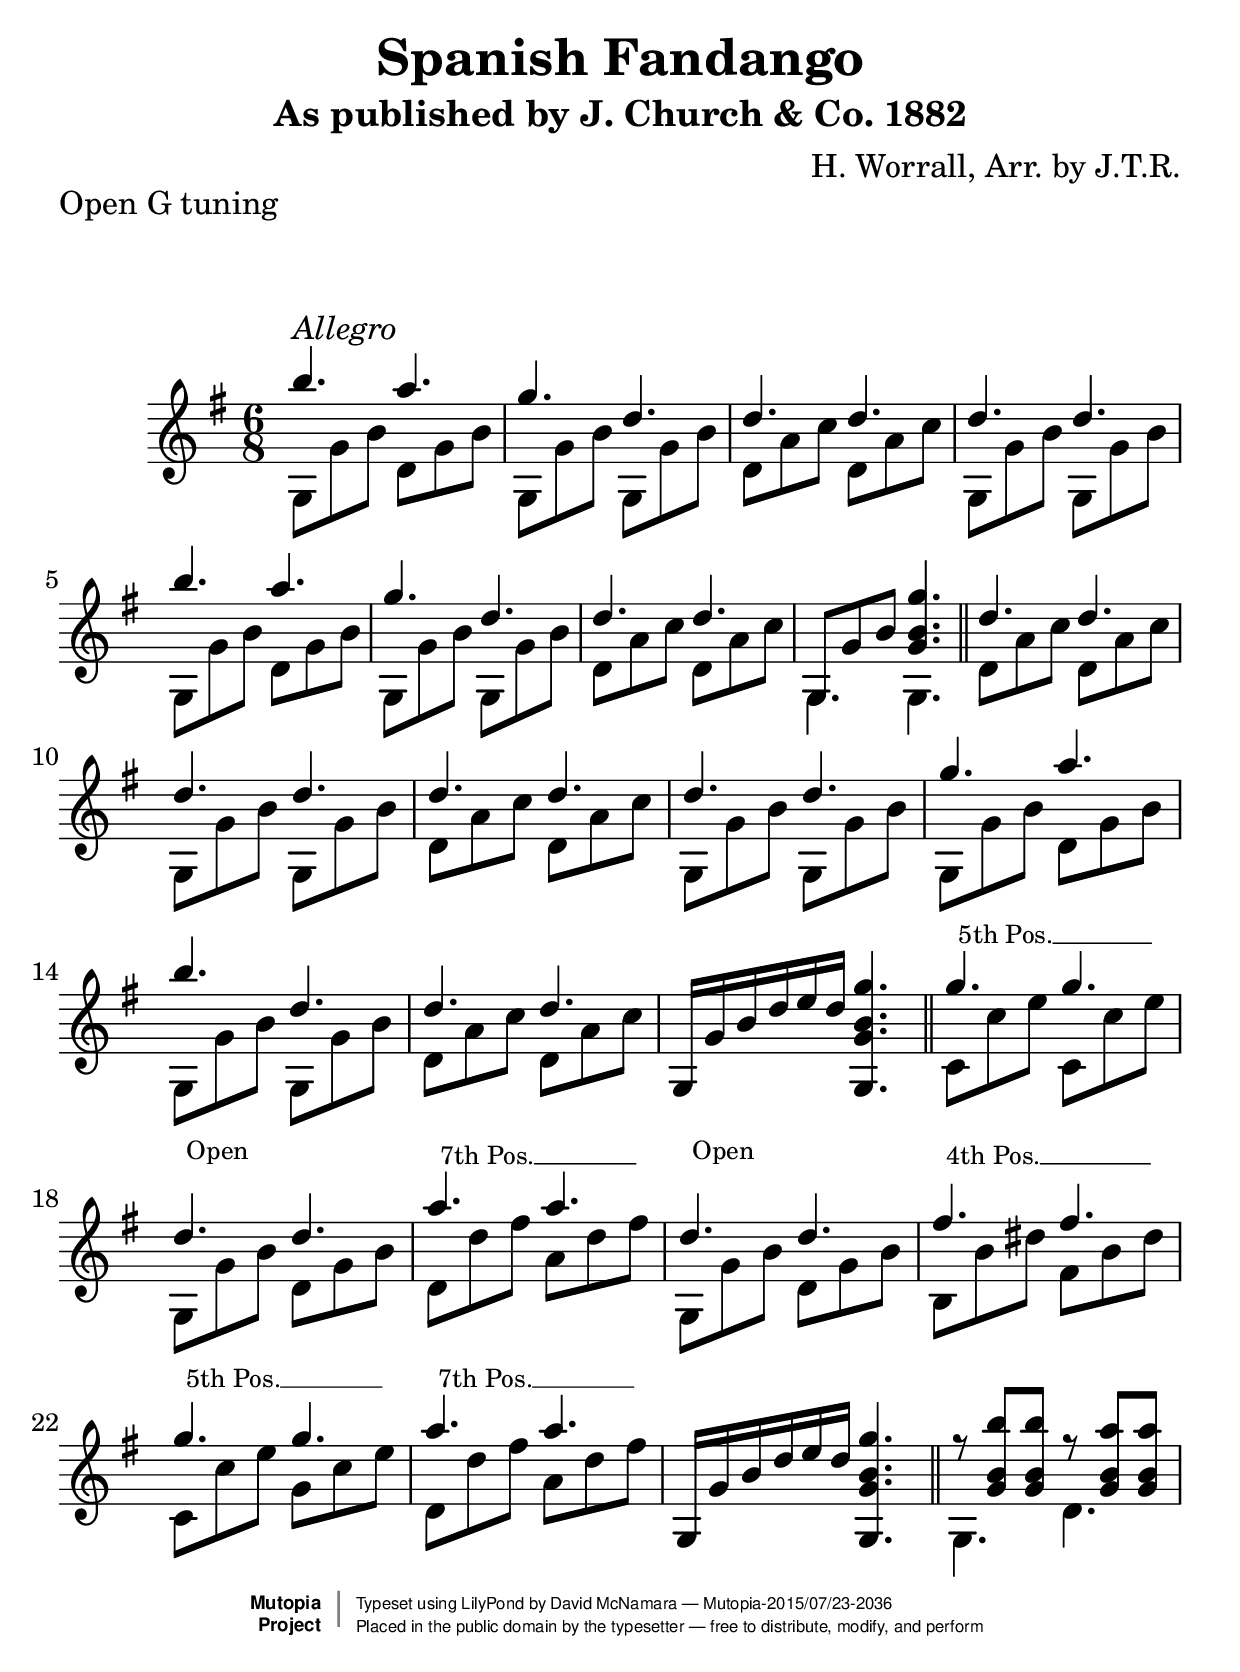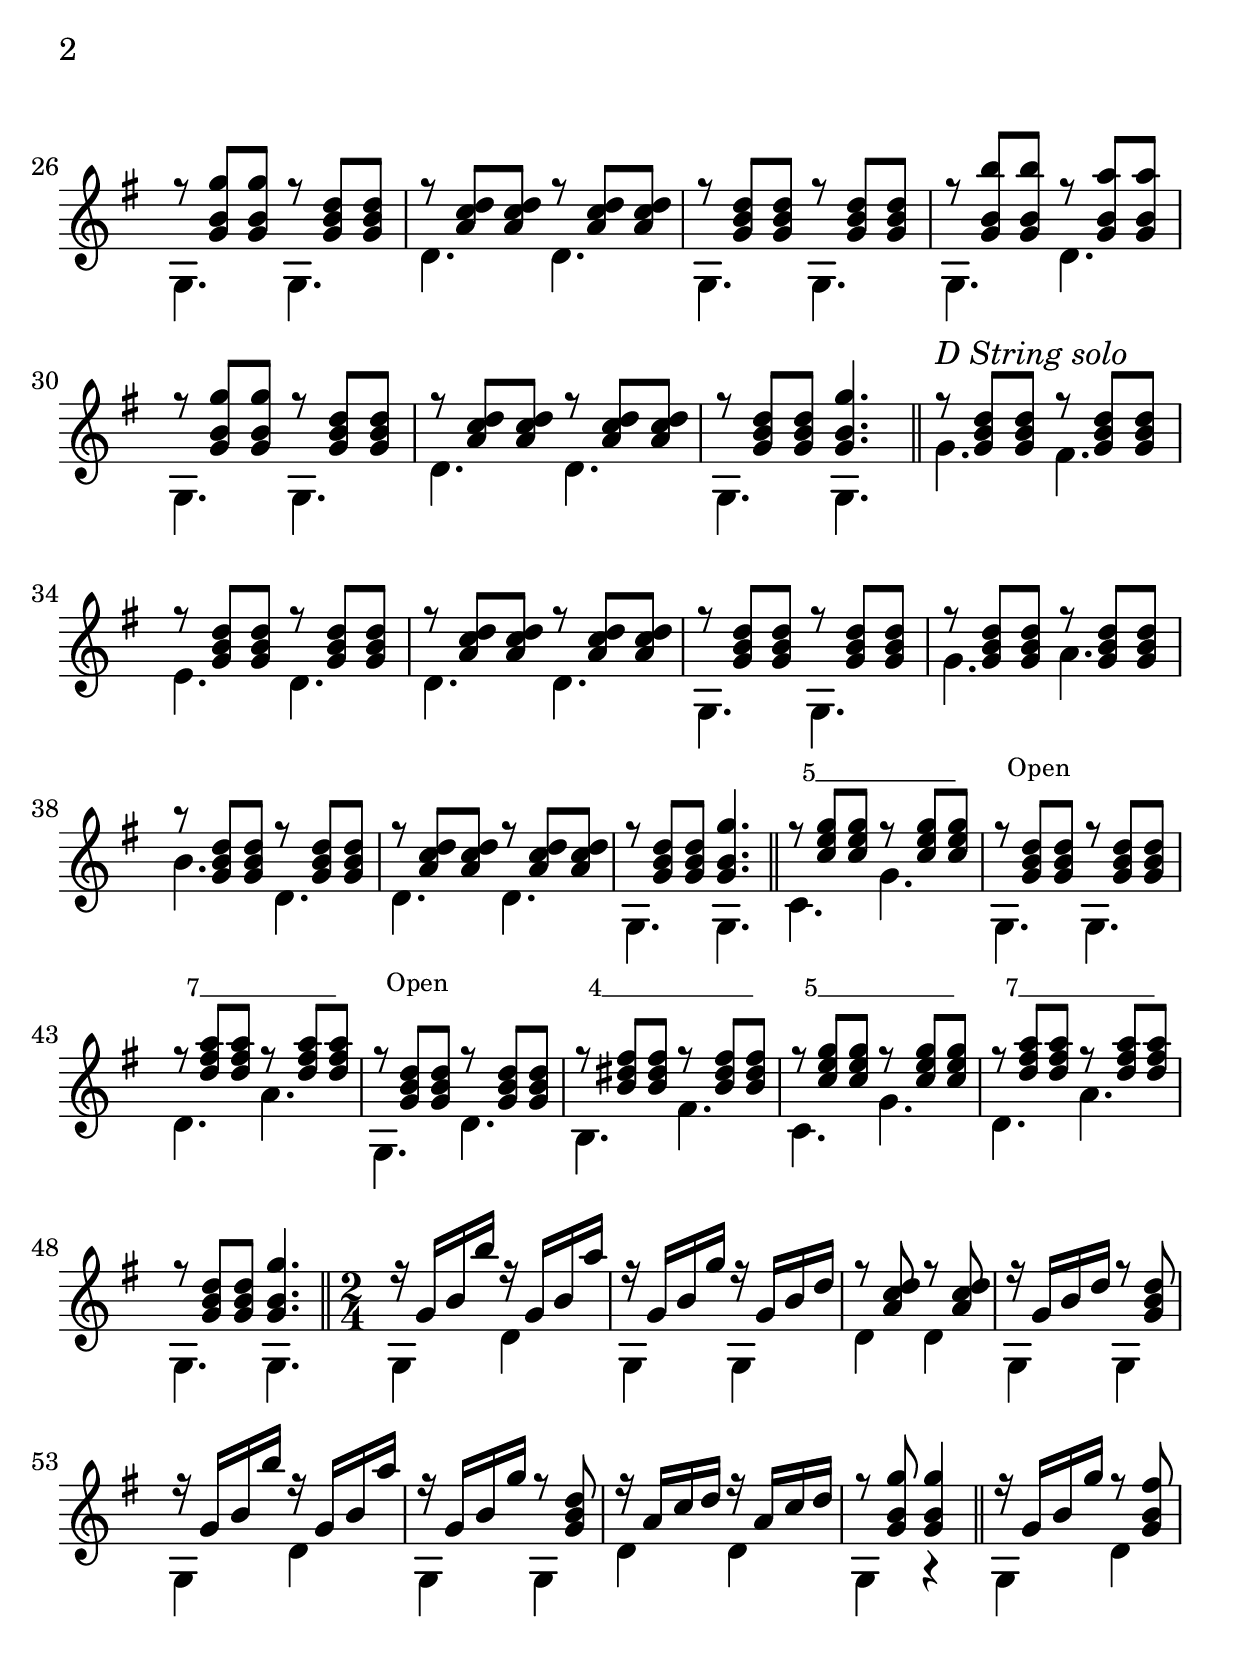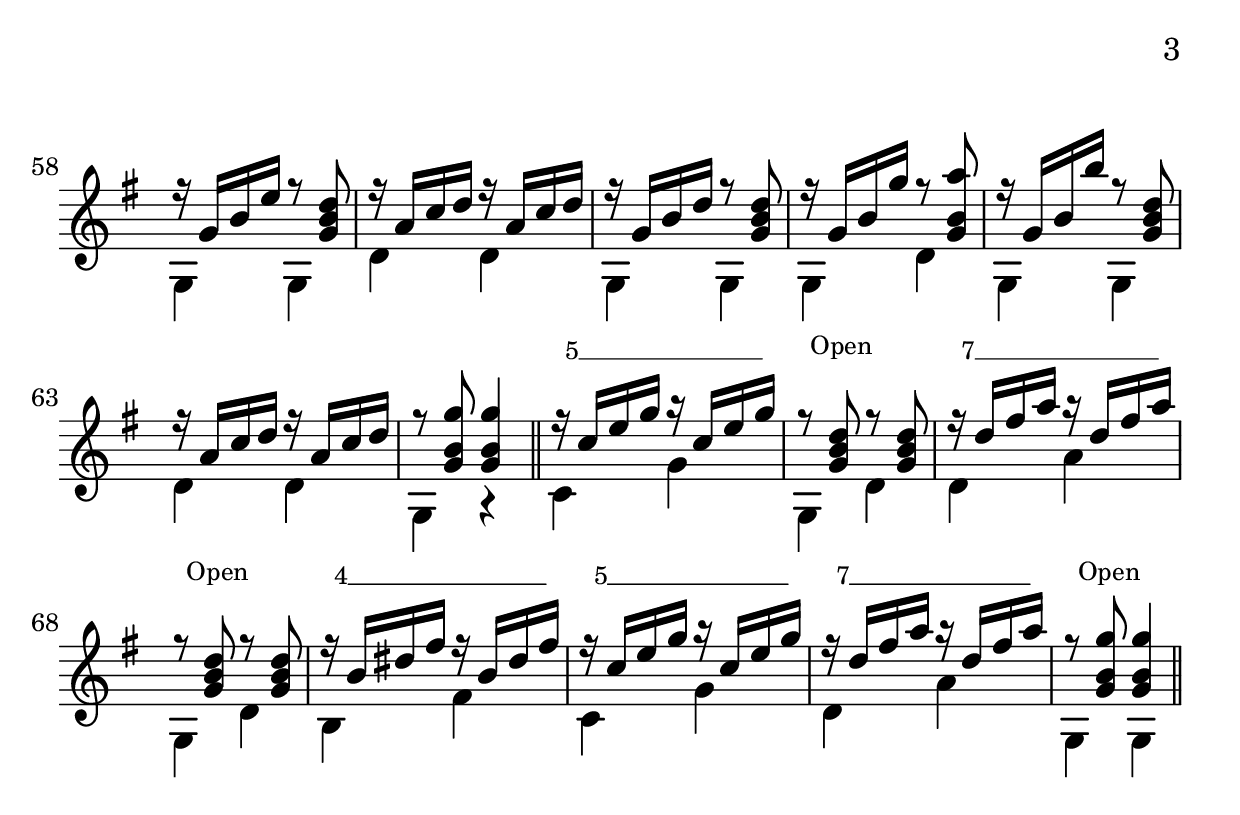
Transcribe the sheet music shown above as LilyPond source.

%%--------------------------------------------------------------------
% The Mutopia Project
% LilyPond template for keyboard solo piece
%%--------------------------------------------------------------------

\version "2.18.2"

%---------------------------------------------------------------------
%--Paper-size setting must be commented out or deleted upon submission.
%--LilyPond engraves to paper size A4 by default.
%--Uncomment the setting below to validate your typesetting
%--in "letter" sizing.
%--Mutopia publishes both A4 and letter-sized versions.
%---------------------------------------------------------------------
% #(set-default-paper-size "letter")

%--Default staff size is 20
#(set-global-staff-size 28)

\paper {
    top-margin = 8\mm                              %-minimum top-margin: 8mm
    top-markup-spacing.basic-distance = #6         %-dist. from bottom of top margin to the first markup/title
    markup-system-spacing.basic-distance = #20      %-dist. from header/title to first system
    top-system-spacing.basic-distance = #12        %-dist. from top margin to system in pages with no titles
    last-bottom-spacing.basic-distance = #12       %-pads music from copyright block
%    ragged-bottom = ##f
%    ragged-last-bottom = ##f
}

%---------------------------------------------------------------------
%--Refer to http://www.mutopiaproject.org/contribute.html
%--FOR:q usage and possible values for header variables.
%---------------------------------------------------------------------
\header {
    title = "Spanish Fandango"
    subtitle = "As published by J. Church & Co. 1882"
    composer = "H. Worrall, Arr. by J.T.R."
    opus = ""
    piece = "Open G tuning"
    %piece = "Left-aligned header"
    date = "1882"
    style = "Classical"
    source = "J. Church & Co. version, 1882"

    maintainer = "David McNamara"
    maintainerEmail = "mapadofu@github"
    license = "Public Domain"

    %mutopiatitle = ""  % default to plain title
    %mutopiaopus = "Op.0" % default to plain opus 
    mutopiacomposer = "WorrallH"
    %--A list of instruments can be found at http://www.mutopiaproject.org/browse.html#byInstrument
    %--Multiple instruments are separated by a comma
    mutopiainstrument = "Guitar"

    % Footer, tagline, and copyright blocks are included here for reference
    % and spacing purposes only.  There's no need to change these.
    % These blocks will be overridden by Mutopia during the publishing process.
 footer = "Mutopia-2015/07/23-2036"
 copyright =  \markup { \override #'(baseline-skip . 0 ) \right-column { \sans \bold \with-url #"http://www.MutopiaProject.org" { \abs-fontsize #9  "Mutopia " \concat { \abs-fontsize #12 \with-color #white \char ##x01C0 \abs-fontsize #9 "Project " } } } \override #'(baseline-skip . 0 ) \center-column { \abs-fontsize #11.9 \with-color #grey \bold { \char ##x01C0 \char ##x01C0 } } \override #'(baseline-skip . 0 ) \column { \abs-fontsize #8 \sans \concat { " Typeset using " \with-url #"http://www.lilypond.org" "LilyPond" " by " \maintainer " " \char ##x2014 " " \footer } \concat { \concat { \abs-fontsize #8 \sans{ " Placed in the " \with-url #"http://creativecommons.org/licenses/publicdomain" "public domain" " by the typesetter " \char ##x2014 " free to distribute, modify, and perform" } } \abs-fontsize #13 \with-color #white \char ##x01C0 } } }
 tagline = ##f
}

%--------Definitions
global = {
  \key g \major
  \time 6/8 
}


%% C with slash -------------------------------
cWithSlash = \markup {
  \combine \roman C \translate #'(0.6 . -0.4) \draw-line #'(0 . 2.0)
}
%% Span -----------------------------------
%% Syntax: \bbarre #"text" { notes } - text = any number of box
bbarre =
#(define-music-function (barre location str music) (string? ly:music?)
   (let ((elts (extract-named-music music '(NoteEvent EventChord))))
     (if (pair? elts)
         (let ((first-element (first elts))
               (last-element (last elts)))
           (set! (ly:music-property first-element 'articulations)
                 (cons (make-music 'TextSpanEvent 'span-direction -1)
                       (ly:music-property first-element 'articulations)))
           (set! (ly:music-property last-element 'articulations)
                 (cons (make-music 'TextSpanEvent 'span-direction 1)
                       (ly:music-property last-element 'articulations))))))
   #{
       \once \override TextSpanner.font-size = #-2
       \once \override TextSpanner.font-shape = #'upright
       \once \override TextSpanner.staff-padding = #3
       \once \override TextSpanner.style = #'line
       \once \override TextSpanner.to-barline = ##f
       \once \override TextSpanner.bound-details =
            #`((left
                (text . ,#{ \markup { \draw-line #'( 0 . -.5) } #})
                (Y . 0)
                (padding . 0.25)
                (attach-dir . -2))
               (right
                (Y . 0)
                (padding . 0.25)
                (attach-dir . 2)))
%% uncomment this line for make full barred
       \once  \override TextSpanner.bound-details.left.text =  \markup { #str }
       $music
   #})

%% %%%%%%%  Cut here ----- End 'bbarred.ly'
%% Copy and change the last line for full barred. Rename in 'fbarred.ly'
%%%%%%%%%%%%%%%%%%%%%%%%%%%%%%%%%%%%%%%%%%%%
bannote =
#(define-music-function (barre location str music) (string? ly:music?)
   (let ((elts (extract-named-music music '(NoteEvent EventChord))))
     (if (pair? elts)
         (let ((first-element (first elts))
               (last-element (last elts)))
           (set! (ly:music-property first-element 'articulations)
                 (cons (make-music 'TextSpanEvent 'span-direction -1)
                       (ly:music-property first-element 'articulations)))
           (set! (ly:music-property last-element 'articulations)
                 (cons (make-music 'TextSpanEvent 'span-direction 1)
                       (ly:music-property last-element 'articulations))))))
   #{
       \once \override TextSpanner.font-size = #-2
       \once \override TextSpanner.font-shape = #'upright
       \once \override TextSpanner.staff-padding = #3
       \once \override TextSpanner.style = #'none
       \once \override TextSpanner.to-barline = ##f
       \once \override TextSpanner.bound-details =
            #`((left
                (text . ,#{ \markup { \draw-line #'( 0 . -.5) } #})
                (Y . 0)
                (padding . 0.25)
                (attach-dir . -2))
               (right
                (Y . 0)
                (padding . 0.25)
                (attach-dir . 2)))
%% uncomment this line for make full barred
       \once  \override TextSpanner.bound-details.left.text =  \markup { #str }
       $music
   #})


%% Syntaxe: \bbarre #"text" { notes } - text = any number of box


% tune is a set of 8 bar sections; 
% break after each one (or set to empty to avoid breaks)
endSection={ }


aMarks={
  %s1*0 \mark \default
  g4.^"Allegro" s4.
  \repeat unfold 7 { s4. s4. }
  \endSection
}

aOne={
  \repeat unfold 2 {
    \relative c''' {
      b4. a4. |
      g4. d4. | 
      d4. d4. |
    }    
  }
  \alternative{
    { d''4. d''4. | }
    { \once \override NoteColumn #'ignore-collision = ##t 
      g8 g' b' <g' b' g''>4. | }

  }
}

bMarks={
  %s1*0 \mark \default
  \repeat unfold 8 { s4. s4. }
  \endSection
}
aTwo= {
  \repeat unfold 2 {
    g8 g' b'   d' g' b'  | 
    g8 g' b'   g8 g' b'  |
    d' a' c''  d' a' c'' |
  }
  \alternative{
    {g8 g' b'   g8 g' b'  | }
    { g4. g4. \bar "||" }  
  }
}


bOne={
  \relative c''{
    d4. d4. |
    d4. d4. |
    d4. d4. |
    d4. d4. |

    g4. a4. |
    b4. d,4. |
    d4. d4. |
  }
  g16 g' b' d'' e'' d'' <g g' b' g''>4. 
}

bTwo={
  d'8 a' c'' d' a' c'' |
  g8 g' b' g g' b' |
  d'8 a' c'' d' a' c'' |
  g8 g' b' g g' b' |

  g8 g' b' d' g' b' |
  g8 g' b' g g' b' |
  d'8 a' c'' d' a' c'' |
  s2. \bar "||"
}

cMarks={
  %s1*0 \mark \default
  \bbarre #"5th Pos." { c8 c8 c8 c8 c8 c8 }
  \bannote #"Open" {g4. g4.}
  \bbarre #"7th Pos." {d8 d8 d8 d8 d8 d8 }
  \bannote #"Open" {g4. g4.}
  \bbarre #"4th Pos." { b8 b8 b8 b8 b8 b8 }
  \bbarre #"5th Pos." { c8 c8 c8 c8 c8 c8 }
  \bbarre #"7th Pos." { d8 d8 d8 d8 d8 d8 }
  s4. s4.
  \endSection
}
cOne={
  g''4. g''4.  |
  d''4. d''4. |
  a''4. a''4. |
  d''4.  d''4. |

  fis''4. fis''4. 
  g''4. g''4. |
  a''4. a''4. |
  g16 g' b' d'' e'' d'' <g g' b' g''>4. 
}

cTwo={
  c'8 c'' e'' c'8 c'' e''  |
  g8 g' b' d' g' b' |
  d'8 d''8 fis'' a' d'' fis'' |
  g8 g' b' d' g' b' |

  b8 b' dis'' fis' b' dis'' |
  c'8 c'' e'' g'8 c'' e'' |
  d'8 d'' fis'' a' d'' fis'' |
  s2. \bar "||"
}

dMarks={
  %s1*0 \mark \default
  \repeat unfold 8 { s4. s4. }
  \endSection
}
dOne={
  \repeat unfold 2 {
    r8 <g' b' b''> <g' b' b''>  r8 <g' b' a''> <g' b' a''> |
    r8 <g' b' g''> <g' b' g''>  r8 <g' b' d''> <g' b' d''> |
    r8 <a' c'' d''> <a' c'' d''> r8 <a' c'' d''> <a' c'' d''> |
  }
  \alternative{
    {r8 <g' b' d''> <g' b' d''> r8 <g' b' d''> <g' b' d''> |}
    {r8 <g' b' d''> <g' b' d''> <g' b' g''>4. \bar "||" }
  }
}
dTwo={
  \repeat unfold 2 {
    g4. d' |
    g4. g  |
    d'4. d' |
    g4. g |
  }
}

eMarks={
  %s1*0 \mark \default
  g4.^"D String solo" g4.
  \repeat unfold 7 { s4. s4. }
  \endSection
}
eOne={
  \repeat unfold 2 {
    r8 <g' b' d''> <g' b' d''> r8 <g' b' d''> <g' b' d''>
    r8 <g' b' d''> <g' b' d''> r8 <g' b' d''> <g' b' d''>
    r8 <a' c'' d''> <a' c'' d''> r8 <a' c'' d''> <a' c'' d''> 
  }
  \alternative{
    { r8 <g' b' d''> <g' b' d''> r8 <g' b' d''> <g' b' d''>}
    { r8 <g' b' d''> < g' b' d''> <g' b' g''>4. \bar "||" }
  }
}
eTwo={
    g'4. fis' |
    e'4. d'   |
    d'4. d'   |
    g4.  g    |
    
    g'4. a' |
    b'4. d' |
    d'4. d'   |
    g4.  g    \bar "||"

}

fMarks={
  %s1*0 \mark \default
  \bbarre #"5" { c8 c8 c8 c8 c8 c8 }
  \bannote #"Open" { g8 g8 g8 g8 g8 g8 }
  \bbarre #"7" { d8 d8 d8 d8 d8 d8 }
  \bannote #"Open" { g8 g8 g8 g8 g8 g8 }
  \bbarre #"4" { b8 b8 b8 b8 b8 b8 }
  \bbarre #"5" { c8 c8 c8 c8 c8 c8 }
  \bbarre #"7" { d8 d8 d8 d8 d8 d8 }
  s4. s4.
  \endSection
}
fOne={
  { r8 <c'' e'' g''> <c'' e'' g''> r8 <c'' e'' g''> <c'' e'' g''> } |
  r8 <g' b' d''> <g' b' d''> r8 <g' b' d''> <g' b' d''> |
  { r8 <d'' fis'' a''> <d'' fis'' a''> r8 <d'' fis'' a''> <d'' fis'' a''> } |
  r8 <g' b' d''> <g' b' d''> r8 <g' b' d''> <g' b' d''> |
  { r8 <b' dis'' fis''> <b' dis'' fis''>  r8 <b' dis'' fis''> <b' dis'' fis''>  } |
  { r8 <c'' e'' g''> <c'' e'' g''> r8 <c'' e'' g''> <c'' e'' g''> } |
  { r8 <d'' fis'' a''> <d'' fis'' a''> r8 <d'' fis'' a''> <d'' fis'' a''> } |
  r8 <g' b' d''> <g' b' d''> <g' b' g''>4. \bar "||"
}
fTwo={
  c'4. g' |
  g4.  g  |
  d'4. a' |
  g4.  d' |
  b4.  fis' |
  c'4. g' |
  d'4. a' |
  g4.  g  |
}

gMarks={
  %s1*0 \mark \default
  \repeat unfold 8 { s2 }
  \endSection
}

gOne={
  r16 g' b' b'' r16 g' b' a''  |
  r16 g' b' g'' r16 g' b' d'' |
  r8 <a' c'' d''> r8 <a' c'' d''>  |
  r16 g' b' d'' r8 <g' b' d''> |
  
  r16 g' b' b'' r16 g' b' a''  |
  r16 g' b' g'' r8 <g' b' d''> |
  r16 a' c'' d'' r16 a' c'' d''  | 
  r8 <g' b' g''> < g' b' g''>4  \bar "||"
}

gTwo={
  g4 d' |
  g4 g   |
  d'4 d'|
  g4 g  |
  g4 d' |
  g4 g |
  d'4 d' |
  g4 r4 |

}

hMarks={
  %s1*0 \mark \default
  \repeat unfold 8 { s2 }
  \endSection
}

hOne={
  r16 g' b' g'' r8 <g' b' fis''> |
  r16 g' b' e'' r8 <g' b' d''> |
  r16 a' c'' d'' r16 a' c'' d''  |
  r16 g' b' d'' r8 <g' b' d''> |

  r16 g' b' g'' r8 <g' b' a''> |
  r16 g' b' b'' r8 <g' b' d''> |
  r16 a' c'' d'' r16 a' c'' d''  |
  r8 <g' b' g''> <g' b' g''>4 |
}

hTwo={
  \repeat unfold 2 {
    g4 d' |
    g4 g |
    d'4 d' |
  }
  \alternative{
    { g4  g | }
    { g4  r \bar "||"} 
  }
}


iMarks={
  %s1*0 \mark \default
  \bbarre #"5" { c16 c16 c16 c16 c16 c16 c16 c16 }
  \bannote #"Open" { g8 g8 g8 g8 }
  \bbarre #"7" { {d16 d16 d16 d16}{d16 d16 d16 d16}}
  \bannote #"Open" { g8 g8 g8 g8 }

  \bbarre #"4" { {b16 b16 b16 b16}{b16 b16 b16 b16}}
  \bbarre #"5" { {c16 c16 c16 c16}{c16 c16 c16 c16}}
  \bbarre #"7" { {d16 d16 d16 d16}{d16 d16 d16 d16}}
  \bannote #"Open" { g8 g8 g8 g8 }
  \endSection
}

iOne={
  r16 c'' e'' g'' r16 c'' e'' g''  |
  r8 <g' b' d''> r8 <g' b' d''> |
  r16 d'' fis'' a'' r16 d'' fis'' a''  |
  r8 <g' b' d''> r8 <g' b' d''>  |

  r16 b' dis'' fis'' r16 b' dis'' fis''  |
  r16 c'' e'' g'' r16 c'' e'' g''  |
  r16 d'' fis'' a'' r16 d'' fis'' a''  |
  r8 <g' b' g''> <g' b' g''>4 |
}
iTwo={
  c'4 g' |
  g4 d' |
  d'4 a' |
  g4 d' |

  b4 fis' |
  c'4 g' |
  d'4 a' |
  g4 g  \bar "||"
}

%-------Typeset music and generate midi
\score {
  <<
    \new Dynamics {
      \time 6/8 
      \aMarks \bMarks \cMarks \dMarks \eMarks \fMarks
      \time 2/4
      \gMarks \hMarks \iMarks
    }
    \new Staff {
      \key g \major
      \time 6/8
      <<
        \new Voice { \voiceOne 
          \aOne \bOne \cOne \dOne \eOne \fOne
        }
        \new Voice { \voiceTwo 
          \aTwo \bTwo \cTwo \dTwo \eTwo \fTwo 
        }
      >>
      \time 2/4
      <<
        \new Voice { \voiceOne 
          \gOne \hOne \iOne
        }
        \new Voice { \voiceTwo
          \gTwo \hTwo \iTwo
        }
      >> % end 2/4 section
    } %end staff
  >>
   \layout{ }
    \midi  { \tempo 4 = 70 }
}
